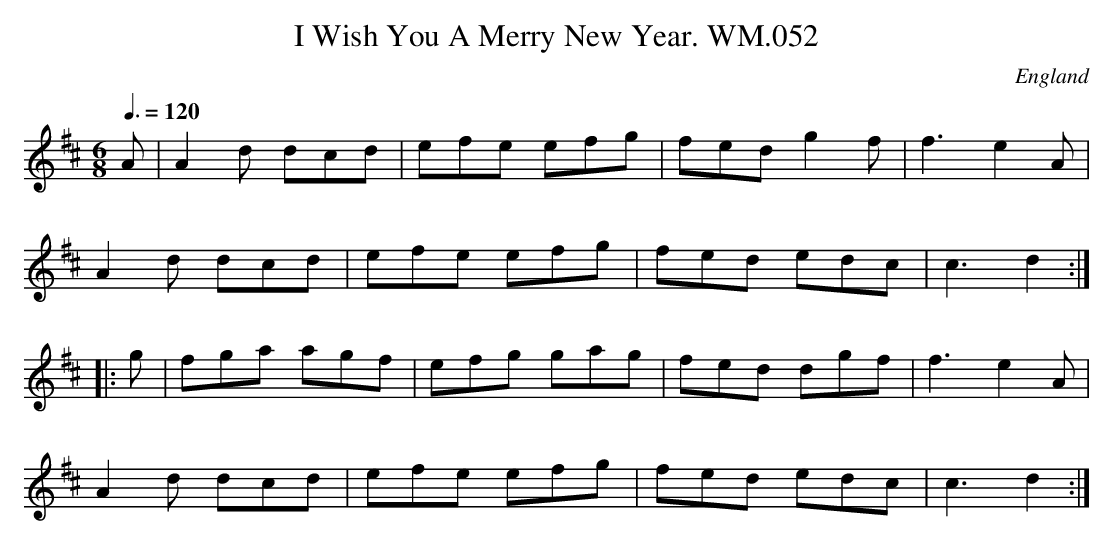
X:1
T:I Wish You A Merry New Year. WM.052
M:6/8
L:1/8
Q:3/8=120
O:England
K:D major
A|A2d dcd|efe efg|fed g2f|f3e2A|!
A2d dcd|efe efg|fed edc|c3d2:|!
|:g|fga agf|efg gag|fed dgf|f3e2A|!
A2d dcd|efe efg|fed edc|c3d2:|
